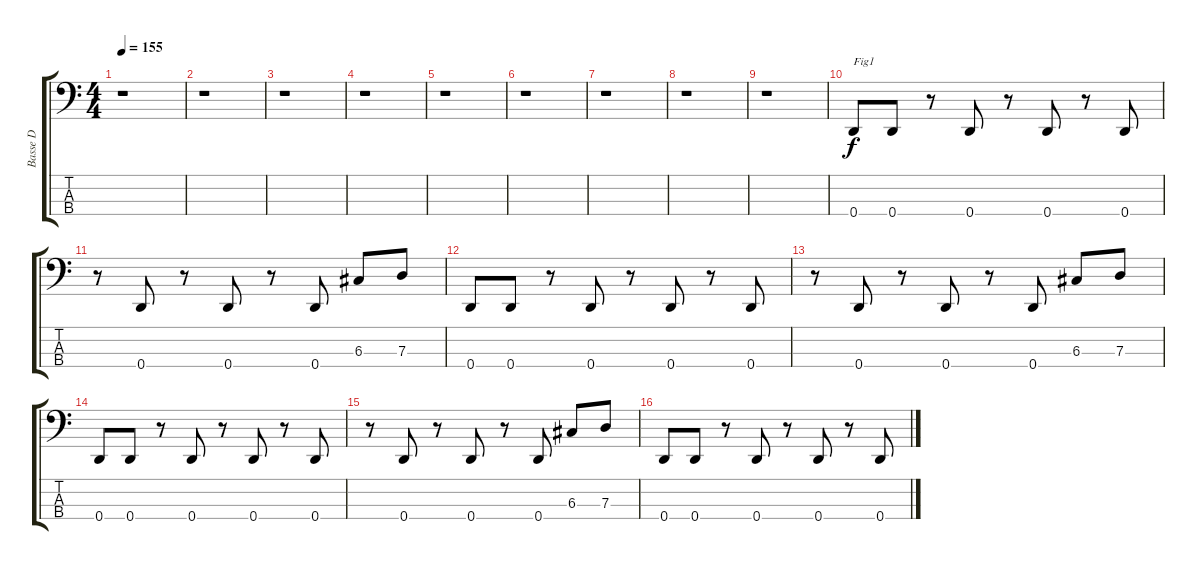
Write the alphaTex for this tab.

\track ("Basse D" "Basse D") {instrument electricbassfinger}
\staff {score tabs}
\tuning (F2 C2 G1 D1) {hide}
\ts (4 4)
\tempo 155
\clef f4
\ks c
r.1{dy ppp} |
r.1 |
r.1 |
r.1 |
r.1 |
r.1 |
r.1 |
r.1 |
r.1 |
0.4.8{txt "Fig1" dy f} 0.4.8 r.8 0.4.8 r.8 0.4.8 r.8 0.4.8 |
r.8 0.4.8 r.8 0.4.8 r.8 0.4.8 6.3.8 7.3.8 |
0.4.8 0.4.8 r.8 0.4.8 r.8 0.4.8 r.8 0.4.8 |
r.8 0.4.8 r.8 0.4.8 r.8 0.4.8 6.3.8 7.3.8 |
0.4.8 0.4.8 r.8 0.4.8 r.8 0.4.8 r.8 0.4.8 |
r.8 0.4.8 r.8 0.4.8 r.8 0.4.8 6.3.8 7.3.8 |
0.4.8 0.4.8 r.8 0.4.8 r.8 0.4.8 r.8 0.4.8
